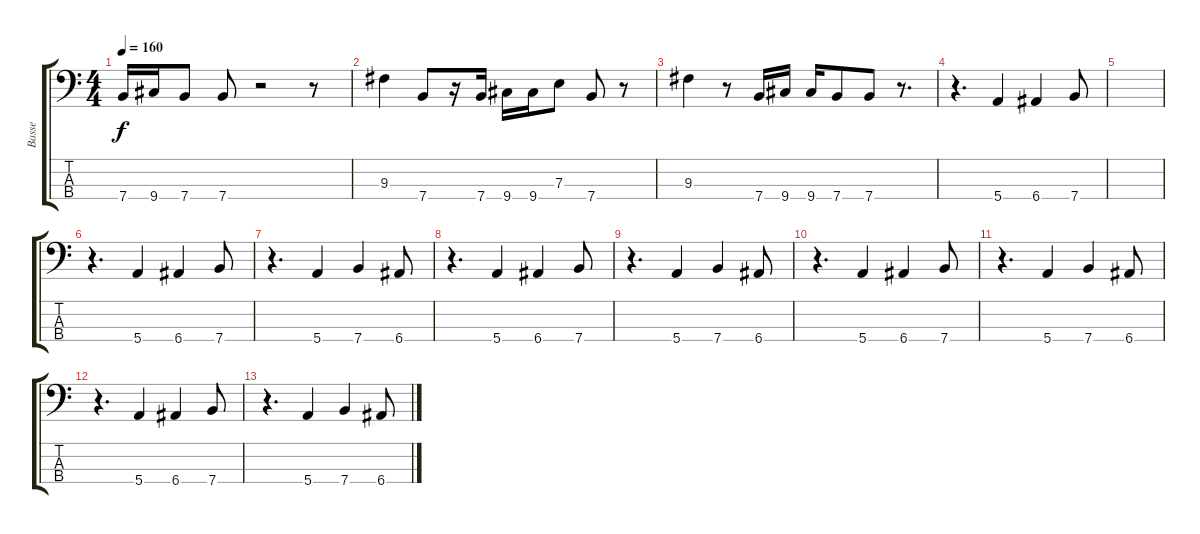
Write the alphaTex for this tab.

\track ("Basse" "Basse") {instrument electricbasspick}
\staff {score tabs}
\tuning (G2 D2 A1 E1) {hide}
\ts (4 4)
\tempo 160
\clef f4
\ks c
7.4.16{dy f} 9.4.16 7.4.8 7.4.8 r.2 r.8 |
9.3.4 7.4.8 r.16 7.4.16 9.4.16 9.4.16 7.3.8 7.4.8 r.8 |
9.3.4 r.8 7.4.16 9.4.16 9.4.16 7.4.8 7.4.8 r.8{d} |
r.4{d} 5.4.4 6.4.4 7.4.8 |
|
r.4{d} 5.4.4 6.4.4 7.4.8 |
r.4{d} 5.4.4 7.4.4 6.4.8 |
r.4{d} 5.4.4 6.4.4 7.4.8 |
r.4{d} 5.4.4 7.4.4 6.4.8 |
r.4{d} 5.4.4 6.4.4 7.4.8 |
r.4{d} 5.4.4 7.4.4 6.4.8 |
r.4{d} 5.4.4 6.4.4 7.4.8 |
r.4{d} 5.4.4 7.4.4 6.4.8
